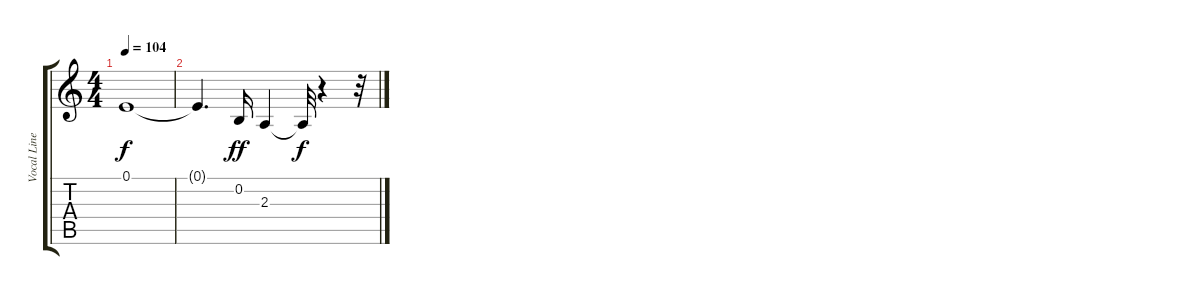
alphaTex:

\track ("Vocal Line" "Vocal Line") {instrument lead8bassandlead}
\staff {score tabs}
\tuning (E4 B3 G3 D3 A2 E2) {hide}
\ts (4 4)
\tempo 104
\clef g2
\ks c
0.1{t}.1{dy f} |
0.1{t}.4{d} 0.2.16{dy ff} 2.3.4 2.3{t}.32{dy f} r.4 r.32
